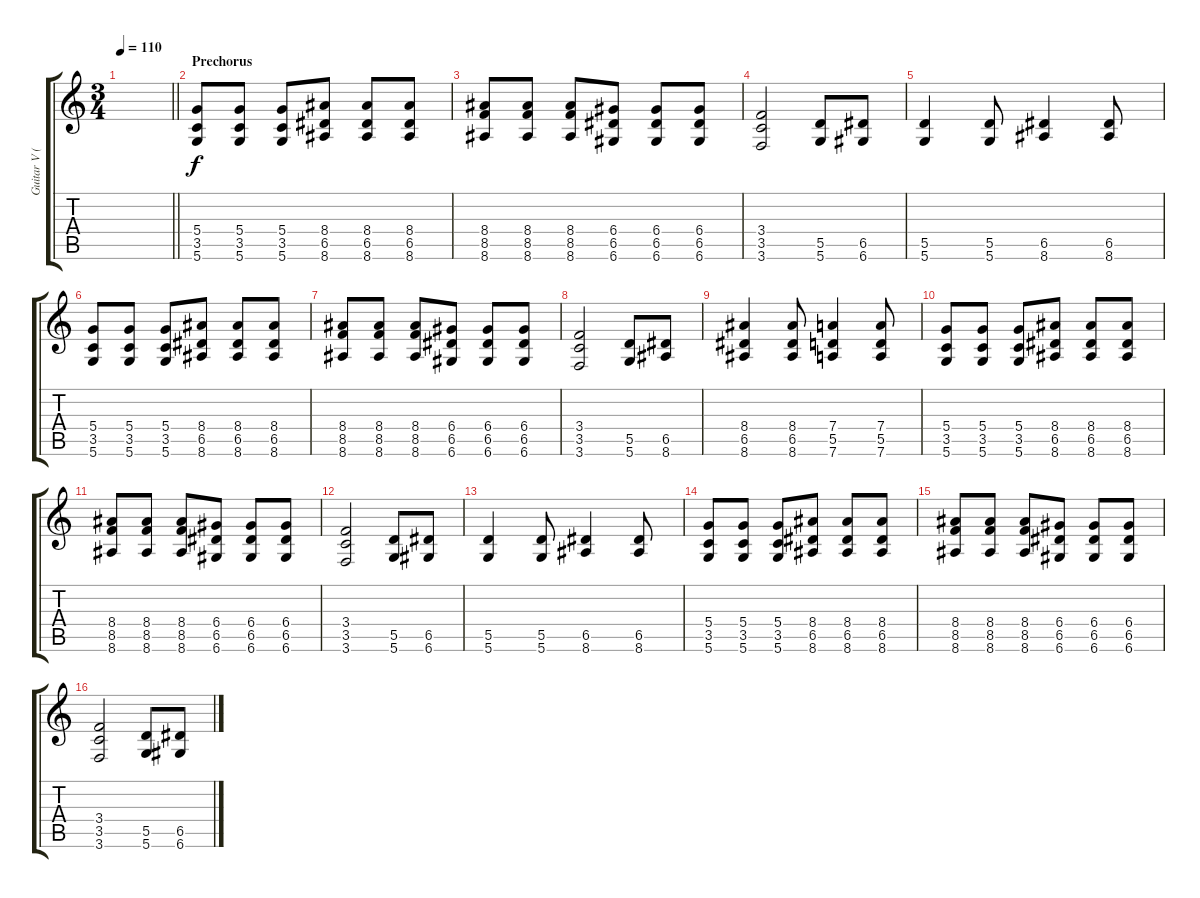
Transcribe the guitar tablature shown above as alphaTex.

\track ("Guitar V (RHYTHM)" "Guitar V (") {instrument overdrivenguitar}
\staff {score tabs}
\tuning (E4 B3 G3 D3 A2 D2) {hide}
\ts (3 4)
\tempo 110
\clef g2
\barLineRight lightlight
\ks c
|
\section ("" "Prechorus")
(5.4 3.5 5.6).8 (5.4 3.5 5.6).8 (5.4 3.5 5.6).8 (8.4 6.5 8.6).8 (8.4 6.5 8.6).8 (8.4 6.5 8.6).8 |
(8.4 8.5 8.6).8 (8.4 8.5 8.6).8 (8.4 8.5 8.6).8 (6.4 6.5 6.6).8 (6.4 6.5 6.6).8 (6.4 6.5 6.6).8 |
(3.4 3.5 3.6).2 (5.5 5.6).8 (6.5 6.6).8 |
(5.5 5.6).4 (5.5 5.6).8 (6.5 8.6).4 (6.5 8.6).8 |
(5.4 3.5 5.6).8 (5.4 3.5 5.6).8 (5.4 3.5 5.6).8 (8.4 6.5 8.6).8 (8.4 6.5 8.6).8 (8.4 6.5 8.6).8 |
(8.4 8.5 8.6).8 (8.4 8.5 8.6).8 (8.4 8.5 8.6).8 (6.4 6.5 6.6).8 (6.4 6.5 6.6).8 (6.4 6.5 6.6).8 |
(3.4 3.5 3.6).2 (5.5 5.6).8 (6.5 8.6).8 |
(8.4 6.5 8.6).4 (8.4 6.5 8.6).8 (7.4 5.5 7.6).4 (7.4 5.5 7.6).8 |
(5.4 3.5 5.6).8 (5.4 3.5 5.6).8 (5.4 3.5 5.6).8 (8.4 6.5 8.6).8 (8.4 6.5 8.6).8 (8.4 6.5 8.6).8 |
(8.4 8.5 8.6).8 (8.4 8.5 8.6).8 (8.4 8.5 8.6).8 (6.4 6.5 6.6).8 (6.4 6.5 6.6).8 (6.4 6.5 6.6).8 |
(3.4 3.5 3.6).2 (5.5 5.6).8 (6.5 6.6).8 |
(5.5 5.6).4 (5.5 5.6).8 (6.5 8.6).4 (6.5 8.6).8 |
(5.4 3.5 5.6).8 (5.4 3.5 5.6).8 (5.4 3.5 5.6).8 (8.4 6.5 8.6).8 (8.4 6.5 8.6).8 (8.4 6.5 8.6).8 |
(8.4 8.5 8.6).8 (8.4 8.5 8.6).8 (8.4 8.5 8.6).8 (6.4 6.5 6.6).8 (6.4 6.5 6.6).8 (6.4 6.5 6.6).8 |
(3.4 3.5 3.6).2 (5.5 5.6).8 (6.5 6.6).8
